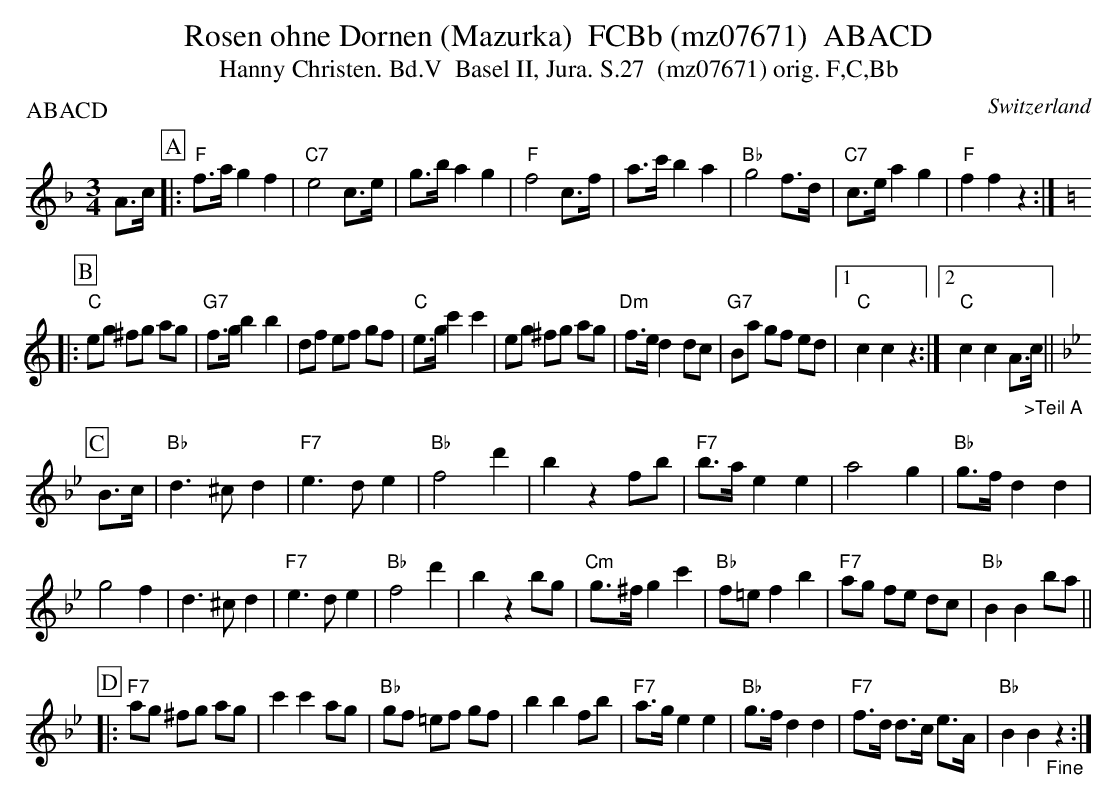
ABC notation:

X:1
T:Rosen ohne Dornen (Mazurka)  FCBb (mz07671)  ABACD
T:Hanny Christen. Bd.V  Basel II, Jura. S.27  (mz07671) orig. F,C,Bb
P:ABACD
M:3/4
L:1/8
O:Switzerland
K:F major
A>c [P:A] |: "F"f>a g2f2 | "C7"e4c>e | g>b a2g2 | "F"f4 c>f | a>c' b2a2 | "Bb"g4 f>d | "C7"c>e a2g2 | "F"f2f2z2 :| [P:B] [K:C]
|: "C"eg ^fg ag | "G7"f>gb2b2 | df ef gf | "C"e>gc'2c'2 | eg ^fg ag | "Dm"f>ed2dc | "G7"Ba gf ed |1 "C"c2c2z2 :|2 "C"c2c2 A"_>Teil A">c ||
[P:C] [K:Bb]  B>c | "Bb"d3^cd2 | "F7"e3de2 | "Bb"f4d'2 | b2z2fb | "F7"b>ae2e2 | a4g2 | "Bb"g>fd2d2 |
g4f2 | d3^cd2 | "F7"e3de2 | "Bb"f4d'2 | b2z2bg | "Cm"g>^fg2c'2 | "Bb"f=ef2b2 | "F7"ag fe dc | "Bb"B2B2 ba ||
[P:D] |: "F7"ag ^fg ag | c'2c'2ag | "Bb"gf =ef gf | b2b2fb | "F7"a>g e2e2 | "Bb"g>fd2d2 | "F7"f>d d>c e>A | "Bb"B2B2"_Fine"z2 :|
